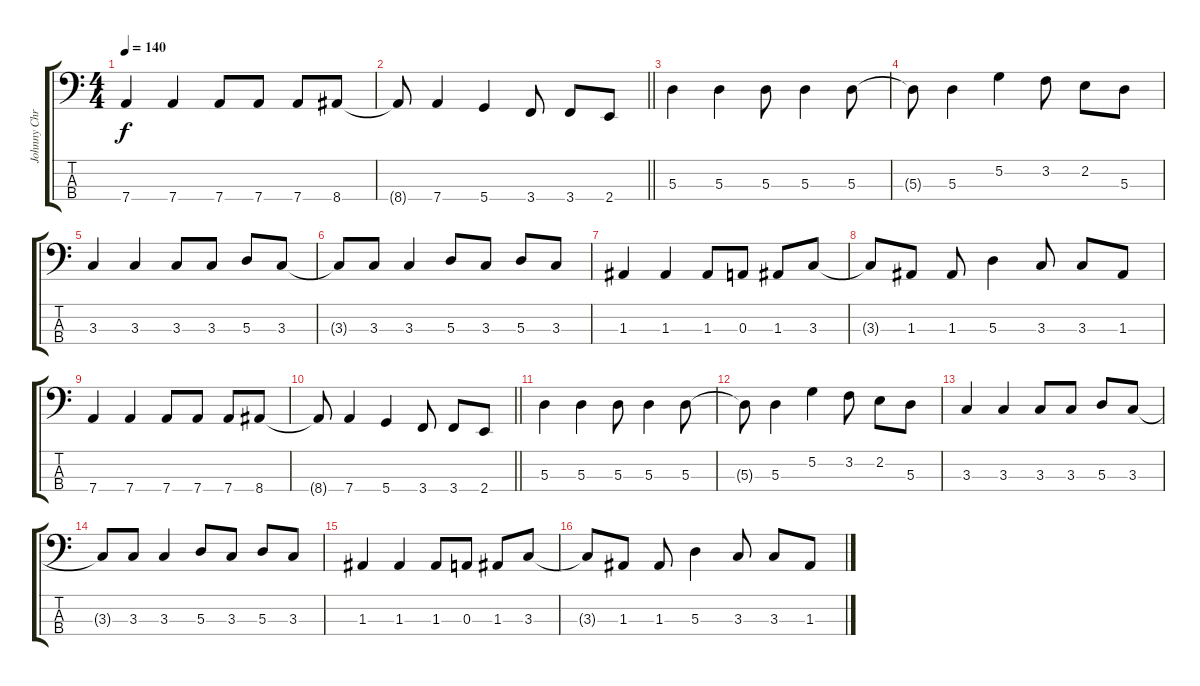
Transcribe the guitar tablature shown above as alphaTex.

\track ("Johnny Christ" "Johnny Chr") {instrument electricbasspick}
\staff {score tabs}
\tuning (G2 D2 A1 D1) {hide}
\ts (4 4)
\tempo 140
\clef f4
\ks c
7.4.4{dy f} 7.4.4 7.4.8 7.4.8 7.4.8 8.4.8 |
\barLineRight lightlight
8.4{t}.8 7.4.4 5.4.4 3.4.8 3.4.8 2.4.8 |
\section ("" " ")
5.3.4 5.3.4 5.3.8 5.3.4 5.3.8 |
5.3{t}.8 5.3.4 5.2.4 3.2.8 2.2.8 5.3.8 |
3.3.4 3.3.4 3.3.8 3.3.8 5.3.8 3.3.8 |
3.3{t}.8 3.3.8 3.3.4 5.3.8 3.3.8 5.3.8 3.3.8 |
1.3.4 1.3.4 1.3.8 0.3.8 1.3.8 3.3.8 |
3.3{t}.8 1.3.8 1.3.8 5.3.4 3.3.8 3.3.8 1.3.8 |
7.4.4 7.4.4 7.4.8 7.4.8 7.4.8 8.4.8 |
\barLineRight lightlight
8.4{t}.8 7.4.4 5.4.4 3.4.8 3.4.8 2.4.8 |
5.3.4 5.3.4 5.3.8 5.3.4 5.3.8 |
5.3{t}.8 5.3.4 5.2.4 3.2.8 2.2.8 5.3.8 |
3.3.4 3.3.4 3.3.8 3.3.8 5.3.8 3.3.8 |
3.3{t}.8 3.3.8 3.3.4 5.3.8 3.3.8 5.3.8 3.3.8 |
1.3.4 1.3.4 1.3.8 0.3.8 1.3.8 3.3.8 |
3.3{t}.8 1.3.8 1.3.8 5.3.4 3.3.8 3.3.8 1.3.8
